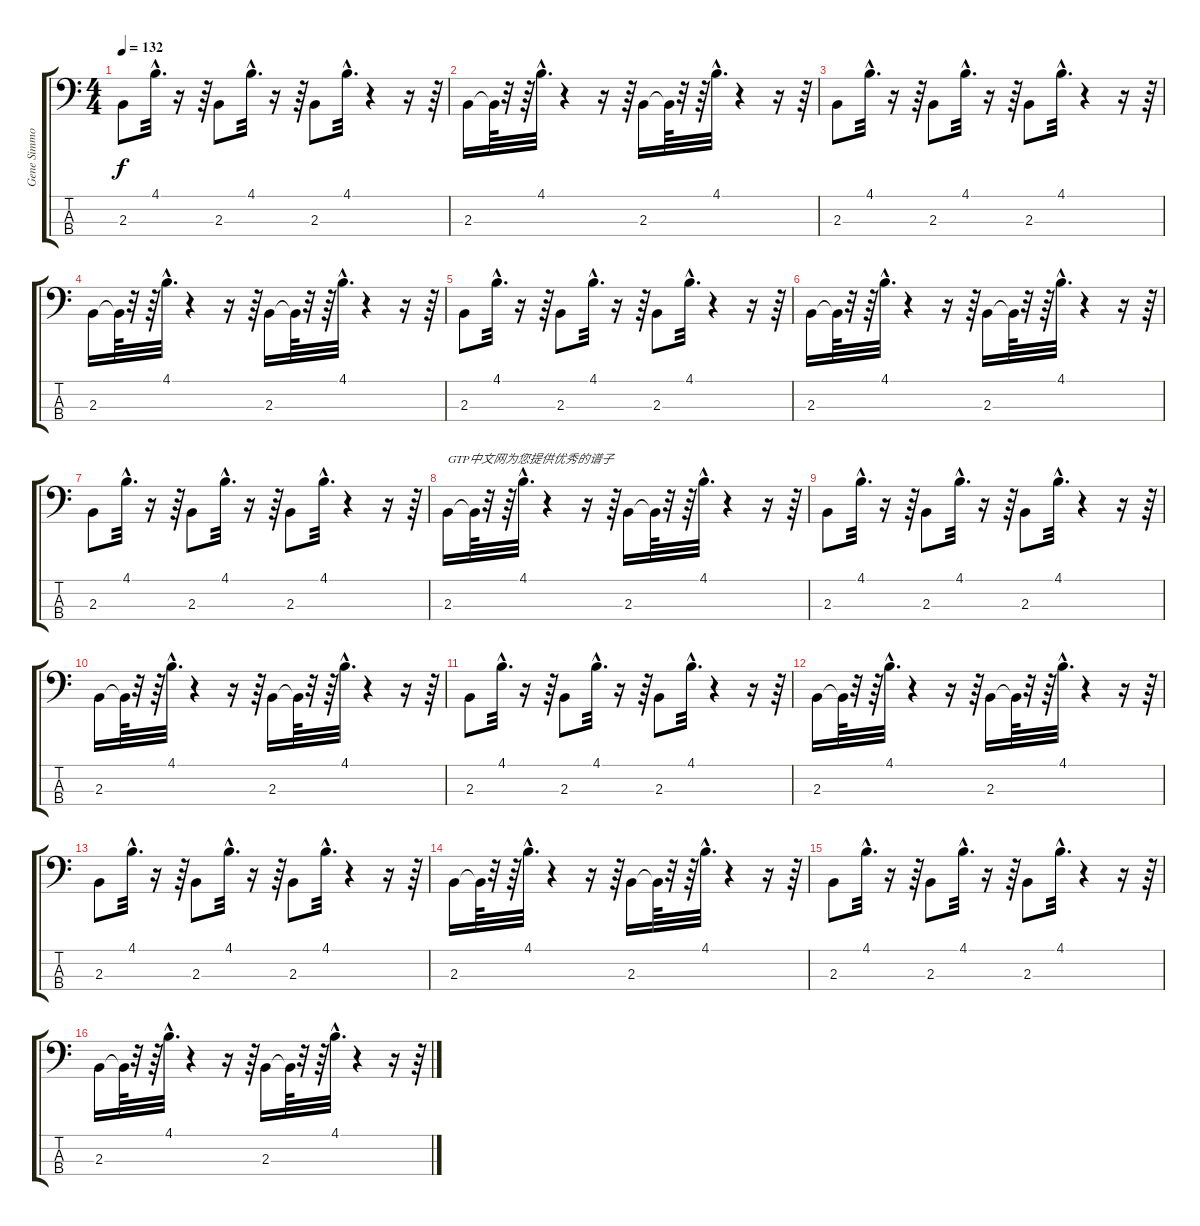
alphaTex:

\track ("Gene Simmons" "Gene Simmo") {instrument synthbass1}
\staff {score tabs}
\tuning (G2 D2 A1 E1) {hide}
\ts (4 4)
\tempo 132
\clef f4
\ks c
2.3.8{dy f instrument synthbass1} 4.1{hac}.32{d} r.16 r.64 2.3.8 4.1{hac}.32{d} r.16 r.64 2.3.8 4.1{hac}.32{d} r.4 r.16 r.64 |
2.3.16 2.3{t}.64 r.32 r.64 4.1{hac}.32{d} r.4 r.16 r.64 2.3.16 2.3{t}.64 r.32 r.64 4.1{hac}.32{d} r.4 r.16 r.64 |
2.3.8 4.1{hac}.32{d} r.16 r.64 2.3.8 4.1{hac}.32{d} r.16 r.64 2.3.8 4.1{hac}.32{d} r.4 r.16 r.64 |
2.3.16 2.3{t}.64 r.32 r.64 4.1{hac}.32{d} r.4 r.16 r.64 2.3.16 2.3{t}.64 r.32 r.64 4.1{hac}.32{d} r.4 r.16 r.64 |
2.3.8 4.1{hac}.32{d} r.16 r.64 2.3.8 4.1{hac}.32{d} r.16 r.64 2.3.8 4.1{hac}.32{d} r.4 r.16 r.64 |
2.3.16 2.3{t}.64 r.32 r.64 4.1{hac}.32{d} r.4 r.16 r.64 2.3.16 2.3{t}.64 r.32 r.64 4.1{hac}.32{d} r.4 r.16 r.64 |
2.3.8 4.1{hac}.32{d} r.16 r.64 2.3.8 4.1{hac}.32{d} r.16 r.64 2.3.8 4.1{hac}.32{d} r.4 r.16 r.64 |
2.3.16{txt "GTP中文网为您提供优秀的谱子"} 2.3{t}.64 r.32 r.64 4.1{hac}.32{d} r.4 r.16 r.64 2.3.16 2.3{t}.64 r.32 r.64 4.1{hac}.32{d} r.4 r.16 r.64 |
2.3.8 4.1{hac}.32{d} r.16 r.64 2.3.8 4.1{hac}.32{d} r.16 r.64 2.3.8 4.1{hac}.32{d} r.4 r.16 r.64 |
2.3.16 2.3{t}.64 r.32 r.64 4.1{hac}.32{d} r.4 r.16 r.64 2.3.16 2.3{t}.64 r.32 r.64 4.1{hac}.32{d} r.4 r.16 r.64 |
2.3.8 4.1{hac}.32{d} r.16 r.64 2.3.8 4.1{hac}.32{d} r.16 r.64 2.3.8 4.1{hac}.32{d} r.4 r.16 r.64 |
2.3.16 2.3{t}.64 r.32 r.64 4.1{hac}.32{d} r.4 r.16 r.64 2.3.16 2.3{t}.64 r.32 r.64 4.1{hac}.32{d} r.4 r.16 r.64 |
2.3.8 4.1{hac}.32{d} r.16 r.64 2.3.8 4.1{hac}.32{d} r.16 r.64 2.3.8 4.1{hac}.32{d} r.4 r.16 r.64 |
2.3.16 2.3{t}.64 r.32 r.64 4.1{hac}.32{d} r.4 r.16 r.64 2.3.16 2.3{t}.64 r.32 r.64 4.1{hac}.32{d} r.4 r.16 r.64 |
2.3.8 4.1{hac}.32{d} r.16 r.64 2.3.8 4.1{hac}.32{d} r.16 r.64 2.3.8 4.1{hac}.32{d} r.4 r.16 r.64 |
2.3.16 2.3{t}.64 r.32 r.64 4.1{hac}.32{d} r.4 r.16 r.64 2.3.16 2.3{t}.64 r.32 r.64 4.1{hac}.32{d} r.4 r.16 r.64
